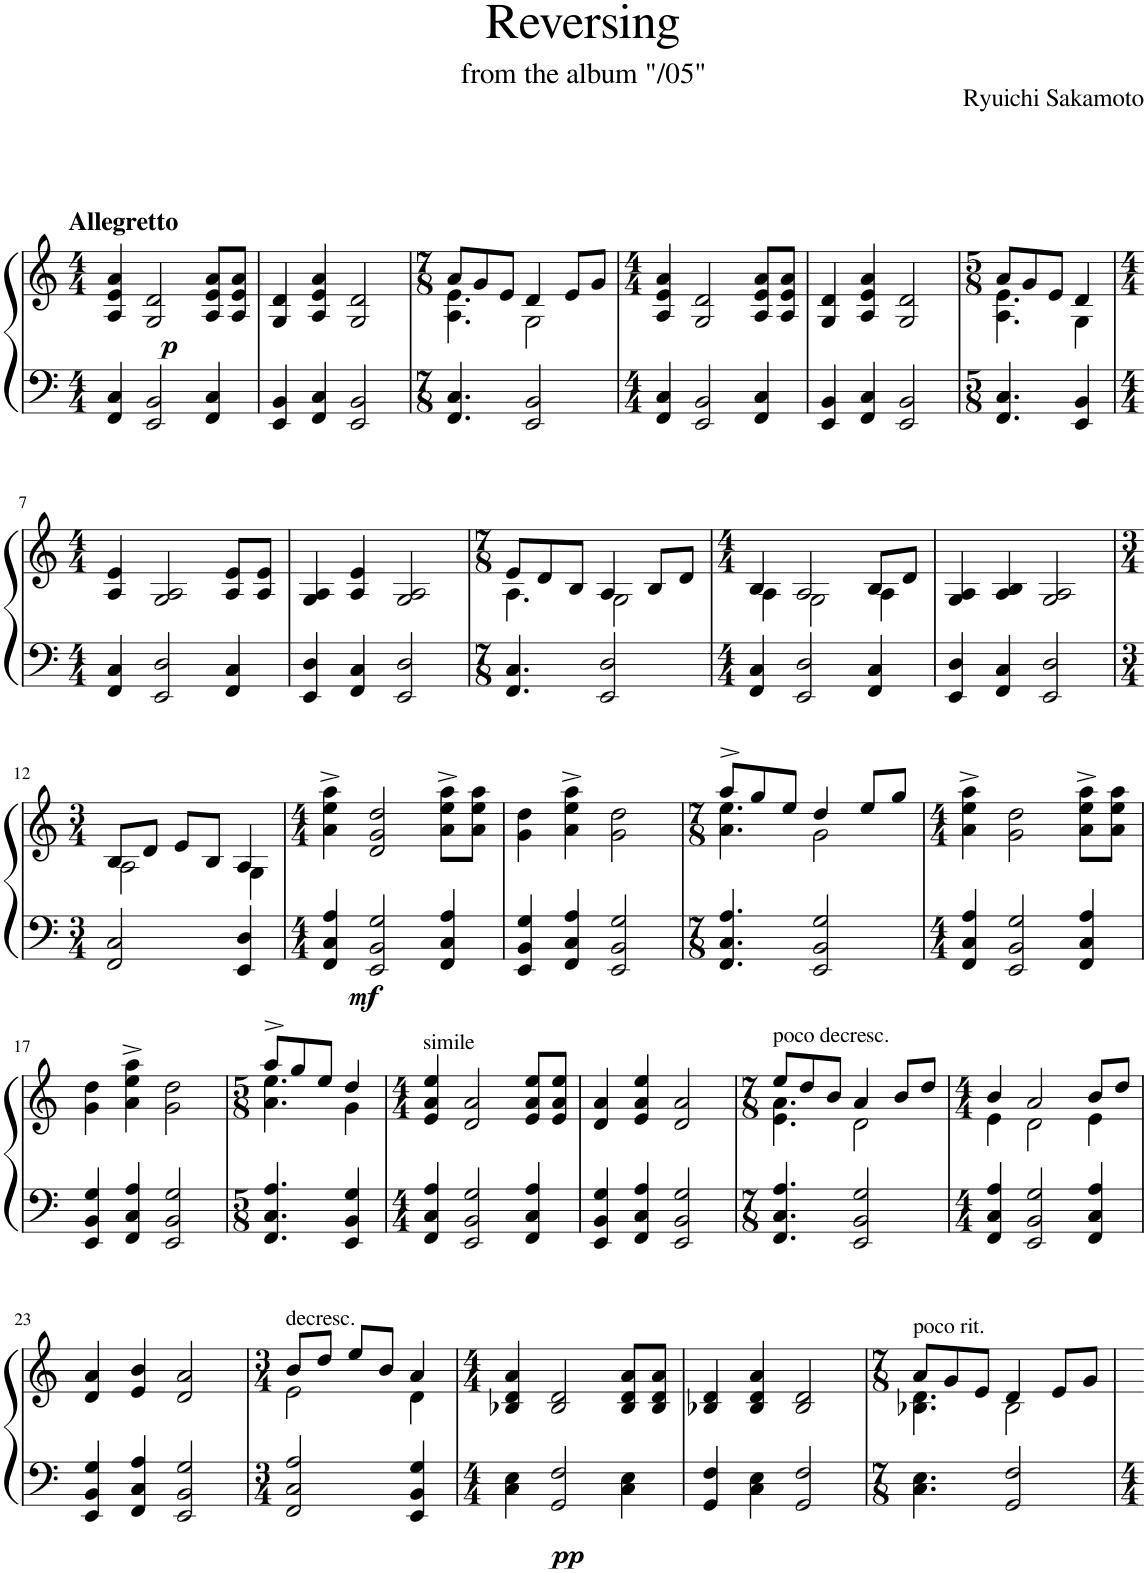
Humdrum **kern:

**kern	**kern	**dynam
*part1	*part1	*part1
*staff2	*staff1	*staff1/2
*I"Piano	*	*
*I'Pno	*	*
*clefF4	*clefG2	*
*k[]	*k[]	*
*M4/4	*M4/4	*
=1	=1	=1
!	!LO:TX:a:B:t=Allegretto	!
!	!	!LO:DY:b
4FF/ 4C/	4A/ 4e/ 4a/	p
2EE/ 2BB/	2G/ 2d/	.
4FF/ 4C/	8A/ 8e/ 8a/L	.
.	8A/ 8e/ 8a/J	.
=2	=2	=2
4EE/ 4BB/	4G/ 4d/	.
4FF/ 4C/	4A/ 4e/ 4a/	.
2EE/ 2BB/	2G/ 2d/	.
=3	=3	=3
*M7/8	*M7/8	*
*	*^	*
4.FF/ 4.C/	8a/L	4.A\ 4.e\	.
.	8g/	.	.
.	8e/J	.	.
2EE/ 2BB/	4d/	2G\	.
.	8e/L	.	.
.	8g/J	.	.
*	*v	*v	*
=4	=4	=4
*M4/4	*M4/4	*
4FF/ 4C/	4A/ 4e/ 4a/	.
2EE/ 2BB/	2G/ 2d/	.
4FF/ 4C/	8A/ 8e/ 8a/L	.
.	8A/ 8e/ 8a/J	.
=5	=5	=5
4EE/ 4BB/	4G/ 4d/	.
4FF/ 4C/	4A/ 4e/ 4a/	.
2EE/ 2BB/	2G/ 2d/	.
=6	=6	=6
*M5/8	*M5/8	*
*	*^	*
4.FF/ 4.C/	8a/L	4.A\ 4.e\	.
.	8g/	.	.
.	8e/J	.	.
4EE/ 4BB/	4d/	4G\	.
*	*v	*v	*
!!LO:LB:g=z
=7	=7	=7
*M4/4	*M4/4	*
4FF/ 4C/	4A/ 4e/	.
2EE/ 2D/	2G/ 2A/	.
4FF/ 4C/	8A/ 8e/L	.
.	8A/ 8e/J	.
=8	=8	=8
4EE/ 4D/	4G/ 4A/	.
4FF/ 4C/	4A/ 4e/	.
2EE/ 2D/	2G/ 2A/	.
=9	=9	=9
*M7/8	*M7/8	*
*	*^	*
4.FF/ 4.C/	8e/L	4.A\	.
.	8d/	.	.
.	8B/J	.	.
2EE/ 2D/	4A/	2G\	.
.	8B/L	.	.
.	8d/J	.	.
=10	=10	=10	=10
*M4/4	*M4/4	*	*
4FF/ 4C/	4B/	4A\	.
2EE/ 2D/	2A/	2G\	.
4FF/ 4C/	8B/L	4A\	.
.	8d/J	.	.
*	*v	*v	*
=11	=11	=11
4EE/ 4D/	4G/ 4A/	.
4FF/ 4C/	4A/ 4B/	.
2EE/ 2D/	2G/ 2A/	.
!!LO:LB:g=z
=12	=12	=12
*M3/4	*M3/4	*
*	*^	*
2FF/ 2C/	8B/L	2A\	.
.	8d/J	.	.
.	8e/L	.	.
.	8B/J	.	.
4EE/ 4D/	4A/	4G\	.
*	*v	*v	*
=13	=13	=13
*M4/4	*M4/4	*
*	*^	*
!	!	!	!LO:DY:b=2
*	*v	*v	*
4FF/ 4C/ 4A/	4a\^ 4ee\^ 4aa\^	mf
2EE/ 2BB/ 2G/	2d/ 2g/ 2dd/	.
4FF/ 4C/ 4A/	8a\^ 8ee\^ 8aa\^L	.
.	8a\ 8ee\ 8aa\J	.
=14	=14	=14
4EE/ 4BB/ 4G/	4g\ 4dd\	.
4FF/ 4C/ 4A/	4a\^ 4ee\^ 4aa\^	.
2EE/ 2BB/ 2G/	2g\ 2dd\	.
=15	=15	=15
*M7/8	*M7/8	*
*	*^	*
4.FF/ 4.C/ 4.A/	8aa^/L	4.a\ 4.ee\	.
.	8gg/	.	.
.	8ee/J	.	.
2EE/ 2BB/ 2G/	4dd/	2g\	.
.	8ee/L	.	.
.	8gg/J	.	.
*	*v	*v	*
=16	=16	=16
*M4/4	*M4/4	*
4FF/ 4C/ 4A/	4a\^ 4ee\^ 4aa\^	.
2EE/ 2BB/ 2G/	2g\ 2dd\	.
4FF/ 4C/ 4A/	8a\^ 8ee\^ 8aa\^L	.
.	8a\ 8ee\ 8aa\J	.
!!LO:LB:g=z
=17	=17	=17
4EE/ 4BB/ 4G/	4g\ 4dd\	.
4FF/ 4C/ 4A/	4a\^ 4ee\^ 4aa\^	.
2EE/ 2BB/ 2G/	2g\ 2dd\	.
=18	=18	=18
*M5/8	*M5/8	*
*	*^	*
4.FF/ 4.C/ 4.A/	8aa^/L	4.a\ 4.ee\	.
.	8gg/	.	.
.	8ee/J	.	.
4EE/ 4BB/ 4G/	4dd/	4g\	.
*	*v	*v	*
=19	=19	=19
*M4/4	*M4/4	*
*	*^	*
!	!LO:TX:a:t=simile	!	!
*	*v	*v	*
4FF/ 4C/ 4A/	4e/ 4a/ 4ee/	.
2EE/ 2BB/ 2G/	2d/ 2a/	.
4FF/ 4C/ 4A/	8e/ 8a/ 8ee/L	.
.	8e/ 8a/ 8ee/J	.
=20	=20	=20
4EE/ 4BB/ 4G/	4d/ 4a/	.
4FF/ 4C/ 4A/	4e/ 4a/ 4ee/	.
2EE/ 2BB/ 2G/	2d/ 2a/	.
=21	=21	=21
*M7/8	*M7/8	*
*	*^	*
!	!LO:TX:a:t=poco decresc.	!	!
4.FF/ 4.C/ 4.A/	8ee/L	4.e\ 4.a\	.
.	8dd/	.	.
.	8b/J	.	.
2EE/ 2BB/ 2G/	4a/	2d\	.
.	8b/L	.	.
.	8dd/J	.	.
=22	=22	=22	=22
*M4/4	*M4/4	*	*
4FF/ 4C/ 4A/	4b/	4e\	.
2EE/ 2BB/ 2G/	2a/	2d\	.
4FF/ 4C/ 4A/	8b/L	4e\	.
.	8dd/J	.	.
*	*v	*v	*
!!LO:LB:g=z
=23	=23	=23
4EE/ 4BB/ 4G/	4d/ 4a/	.
4FF/ 4C/ 4A/	4e/ 4b/	.
2EE/ 2BB/ 2G/	2d/ 2a/	.
=24	=24	=24
*M3/4	*M3/4	*
*	*^	*
!	!LO:TX:a:t=decresc.	!	!
2FF/ 2C/ 2A/	8b/L	2e\	.
.	8dd/J	.	.
.	8ee/L	.	.
.	8b/J	.	.
4EE/ 4BB/ 4G/	4a/	4d\	.
*	*v	*v	*
=25	=25	=25
*M4/4	*M4/4	*
*	*^	*
!	!	!	!LO:DY:b=2
*	*v	*v	*
4C\ 4E\	4B-X/ 4d/ 4a/	pp
2GG/ 2F/	2B-/ 2d/	.
4C\ 4E\	8B-/ 8d/ 8a/L	.
.	8B-/ 8d/ 8a/J	.
=26	=26	=26
4GG/ 4F/	4B-X/ 4d/	.
4C\ 4E\	4B-/ 4d/ 4a/	.
2GG/ 2F/	2B-/ 2d/	.
=27	=27	=27
*M7/8	*M7/8	*
*	*^	*
!	!LO:TX:a:t=poco rit.	!	!
4.C\ 4.E\	8a/L	4.B-X\ 4.d\	.
.	8g/	.	.
.	8e/J	.	.
2GG/ 2F/	4d/	2B-\	.
.	8e/L	.	.
.	8g/J	.	.
*	*v	*v	*
=	=	=
*-	*-	*-
